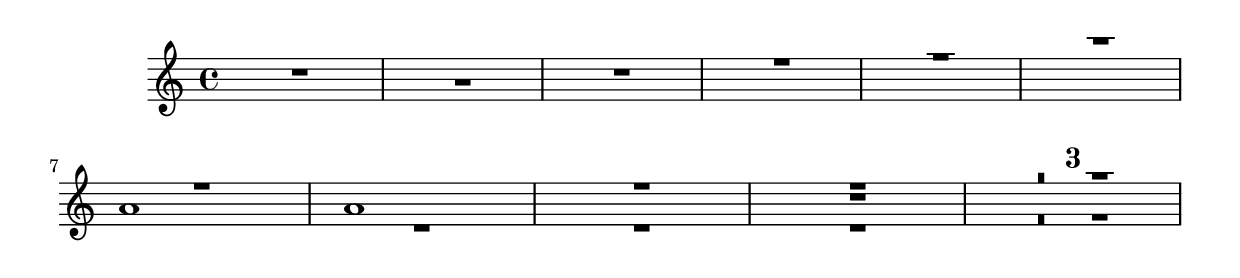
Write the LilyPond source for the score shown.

% DO NOT EDIT this file manually; it is automatically
% generated from Documentation/snippets/new
% Make any changes in Documentation/snippets/new/
% and then run scripts/auxiliar/makelsr.py
%
% This file is in the public domain.
%% Note: this file works from version 2.17.6
\version "2.17.6"

\header {
  lsrtags = "rhythms, tweaks-and-overrides"

  texidoc = "
Unlike ordinary rests, there is no predefined command to change the
staff position of a multi-measure rest symbol of either form by
attaching it to a note.  However, in polyphonic music multi-measure
rests in odd-numbered and even-numbered voices are vertically
separated. The positioning of multi-measure rests can be controlled as
follows:

"
  doctitle = "Positioning multi-measure rests"
} % begin verbatim


\relative c'' {
  % Multi-measure rests by default are set under the fourth line
  R1
  % They can be moved using an override
  \override MultiMeasureRest.staff-position = #-2
  R1
  \override MultiMeasureRest.staff-position = #0
  R1
  \override MultiMeasureRest.staff-position = #2
  R1
  \override MultiMeasureRest.staff-position = #3
  R1
  \override MultiMeasureRest.staff-position = #6
  R1
  \revert MultiMeasureRest.staff-position
  \break

  % In two Voices, odd-numbered voices are under the top line
  << { R1 } \\ { a1 } >>
  % Even-numbered voices are under the bottom line
  << { a1 } \\ { R1 } >>
  % Multi-measure rests in both voices remain separate
  << { R1 } \\ { R1 } >>

  % Separating multi-measure rests in more than two voices
  % requires an override
  << { R1 } \\ { R1 } \\
     \once \override MultiMeasureRest.staff-position = #0
     { R1 }
  >>

  % Using compressed bars in multiple voices requires another override
  % in all voices to avoid multiple instances being printed
  \compressFullBarRests
  <<
   \revert MultiMeasureRest.staff-position
    { R1*3 }
    \\
   \revert MultiMeasureRest.staff-position
    { R1*3 }
  >>
}
